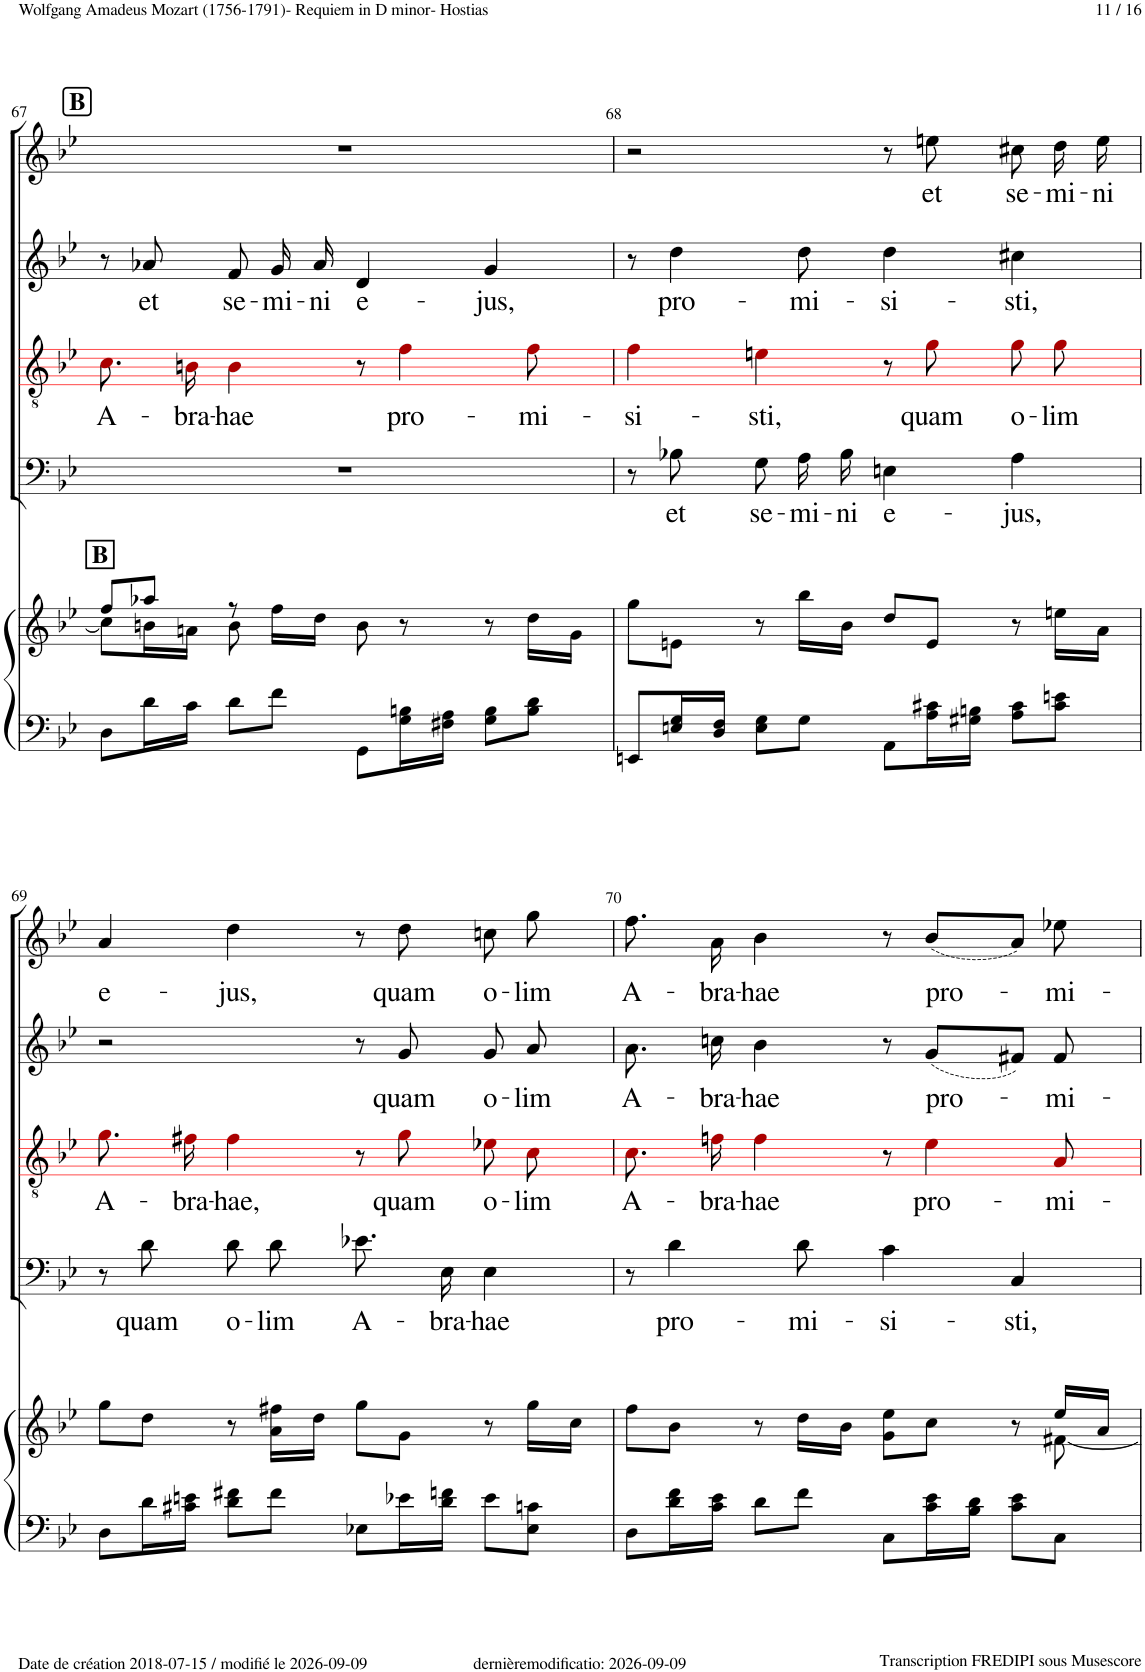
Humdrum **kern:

**kern	**kern	**kern	**text	**kern	**text	**kern	**text	**kern	**text
*part5	*part5	*part4	*part4	*part3	*part3	*part2	*part2	*part1	*part1
*staff6	*staff5	*staff4	*staff4	*staff3	*staff3	*staff2	*staff2	*staff1	*staff1
*I"Piano	*	*I"Bass	*	*I"Tenor	*	*I"Alto	*	*I"Soprano	*
*I'Pno	*	*	*	*	*	*	*	*	*
!!LO:PB:g=z
*clefF4	*clefG2	*clefF4	*	*clefGv2	*	*clefG2	*	*clefG2	*
*	*	*	*	*ITrd8c14	*	*	*	*	*
*k[b-e-]	*k[b-e-]	*k[b-e-]	*	*k[b-e-]	*	*k[b-e-]	*	*k[b-e-]	*
*M4/4	*M4/4	*M4/4	*	*M4/4	*	*M4/4	*	*M4/4	*
*met(c)	*met(c)	*met(c)	*	*met(c)	*	*met(c)	*	*met(c)	*
!!LO:REH:place=s1:a:B:cj:fs=14:t=B
=67	=67	=67	=67	=67	=67	=67	=67	=67	=67
*	*^	*	*	*	*	*	*	*	*
!	!LO:TX:a:B:t=B	!	!	!	!	!	!	!	!	!
!	!	!	!	!	!	!LO:LY:b	!	!	!	!
8D\L	8ff/L	8cc\L]	1r	.	8.c!i\L	A-	8r	.	1r	.
!	!	!	!	!	!	!	!	!LO:LY:b	!	!
16d\L	8aa-X/J	16bn\L	.	.	.	.	8a-X!/	et	.	.
!	!	!	!	!	!	!LO:LY:b	!	!	!	!
16c\JJ	.	16an\JJ	.	.	16Bn!i\Jk	-bra-	.	.	.	.
!	!	!	!	!	!	!LO:LY:b	!	!LO:LY:b	!	!
8d\L	8r	8b\	.	.	4B!i\	-hae	8f!/	se-	.	.
!	!	!	!	!	!	!	!	!LO:LY:b	!	!
8f\J	16ff\LL	8ryy	.	.	.	.	16g!/	-mi-	.	.
!	!	!	!	!	!	!	!	!LO:LY:b	!	!
.	16dd\JJ	.	.	.	.	.	16a-!/	-ni	.	.
!	!	!	!	!	!	!	!	!LO:LY:b	!	!
8GG\L	8b\	2ryy	.	.	8r	.	4d!/	e-	.	.
!	!	!	!	!	!	!LO:LY:b	!	!	!	!
16G\ 16Bn\L	8r	.	.	.	4f!i\	pro-	.	.	.	.
16F#X\ 16A\JJ	.	.	.	.	.	.	.	.	.	.
!	!	!	!	!	!	!	!	!LO:LY:b	!	!
8G\ 8B\L	8r	.	.	.	.	.	4g!/	-jus,	.	.
!	!	!	!	!	!	!LO:LY:b	!	!	!	!
8B\ 8d\J	16dd\LL	.	.	.	8f!i\	-mi-	.	.	.	.
.	16g\JJ	.	.	.	.	.	.	.	.	.
*	*v	*v	*	*	*	*	*	*	*	*
=68	=68	=68	=68	=68	=68	=68	=68	=68	=68
!	!	!	!	!	!LO:LY:b	!	!	!	!
8EEn/L	8gg\L	8r	.	4f!i\	-si-	8r	.	2r	.
!	!	!	!LO:LY:b	!	!	!	!LO:LY:b	!	!
16En/ 16G/L	8en\J	8B-X!\	et	.	.	4dd!\	pro-	.	.
16D/ 16F/JJ	.	.	.	.	.	.	.	.	.
!	!	!	!LO:LY:b	!	!LO:LY:b	!	!	!	!
8E\ 8G\L	8r	8G!\L	se-	4en!i\	-sti,	.	.	.	.
!	!	!	!LO:LY:b	!	!	!	!LO:LY:b	!	!
8G\J	16bb-\LL	16A!\L	-mi-	.	.	8dd!\	-mi-	.	.
!	!	!	!LO:LY:b	!	!	!	!	!	!
.	16b-\JJ	16B-!\JJ	-ni	.	.	.	.	.	.
!	!	!	!LO:LY:b	!	!	!	!LO:LY:b	!	!
8AA\L	8dd/L	4En!\	e-	8r	.	4dd!\	-si-	8r	.
!	!	!	!	!	!LO:LY:b	!	!	!	!LO:LY:b
16A\ 16c#X\L	8e/J	.	.	8g!i\	quam	.	.	8een!\	et
16G#X\ 16Bn\JJ	.	.	.	.	.	.	.	.	.
!	!	!	!LO:LY:b	!	!LO:LY:b	!	!LO:LY:b	!	!LO:LY:b
8A\ 8c#\L	8r	4A!\	-jus,	8g!i\L	o-	4cc#X!\	-sti,	8cc#X!\	se-
!	!	!	!	!	!LO:LY:b	!	!	!	!LO:LY:b
8c#\ 8en\J	16een\LL	.	.	8g!i\J	-lim	.	.	16dd!\	-mi-
!	!	!	!	!	!	!	!	!	!LO:LY:b
.	16a\JJ	.	.	.	.	.	.	16ee!\	-ni
!!LO:LB:g=z
=69	=69	=69	=69	=69	=69	=69	=69	=69	=69
!	!	!	!	!	!LO:LY:b	!	!	!	!LO:LY:b
8D\L	8gg\L	8r	.	8.g!i\L	A-	2r	.	4a!/	e-
!	!	!	!LO:LY:b	!	!	!	!	!	!
16d\L	8dd\J	8d!\	quam	.	.	.	.	.	.
!	!	!	!	!	!LO:LY:b	!	!	!	!
16c#X\ 16en\JJ	.	.	.	16f#X!i\Jk	-bra-	.	.	.	.
!	!	!	!LO:LY:b	!	!LO:LY:b	!	!	!	!LO:LY:b
8d\ 8f#X\L	8r	8d!\L	o-	4f#!i\	-hae,	.	.	4dd!\	-jus,
!	!	!	!LO:LY:b	!	!	!	!	!	!
8f#\J	16a\ 16ff#X\LL	8d!\J	-lim	.	.	.	.	.	.
.	16dd\JJ	.	.	.	.	.	.	.	.
!	!	!	!LO:LY:b	!	!	!	!	!	!
8E-X\L	8gg\L	8.e-X!\L	A-	8r	.	8r	.	8r	.
!	!	!	!	!	!LO:LY:b	!	!LO:LY:b	!	!LO:LY:b
16e-X\L	8g\J	.	.	8g!i\	quam	8g!/	quam	8dd!\	quam
!	!	!	!LO:LY:b	!	!	!	!	!	!
16d\ 16fn\JJ	.	16E-!\Jk	-bra-	.	.	.	.	.	.
!	!	!	!LO:LY:b	!	!LO:LY:b	!	!LO:LY:b	!	!LO:LY:b
8e-\L	8r	4E-!\	-hae	8e-X!i\L	o-	8g!/	o-	8ccn!\	o-
!	!	!	!	!	!LO:LY:b	!	!LO:LY:b	!	!LO:LY:b
8E-\ 8cn\J	16gg\LL	.	.	8c!i\J	-lim	8a!/	-lim	8gg!\	-lim
.	16cc\JJ	.	.	.	.	.	.	.	.
=70	=70	=70	=70	=70	=70	=70	=70	=70	=70
*	*^	*	*	*	*	*	*	*	*
!	!	!	!	!	!	!LO:LY:b	!	!LO:LY:b	!	!LO:LY:b
8D\L	8ff\L	2.ryy	8r	.	8.c!i\L	A-	8.a!\	A-	8.ff!\	A-
!	!	!	!	!LO:LY:b	!	!	!	!	!	!
16d\ 16f\L	8b-\J	.	4d!\	pro-	.	.	.	.	.	.
!	!	!	!	!	!	!LO:LY:b	!	!LO:LY:b	!	!LO:LY:b
16c\ 16e-\JJ	.	.	.	.	16fn!i\Jk	-bra-	16ccn!\	-bra-	16a!\	-bra-
!	!	!	!	!	!	!LO:LY:b	!	!LO:LY:b	!	!LO:LY:b
8d\L	8r	.	.	.	4f!i\	-hae	4b-!\	-hae	4b-!\	-hae
!	!	!	!	!LO:LY:b	!	!	!	!	!	!
8f\J	16dd\LL	.	8d!\	-mi-	.	.	.	.	.	.
.	16b-\JJ	.	.	.	.	.	.	.	.	.
!	!	!	!	!LO:LY:b	!	!	!	!	!	!
8C\L	8g\ 8ee-\L	.	4c!\	-si-	8r	.	8r	.	8r	.
!	!	!	!	!	!	!LO:LY:b	!	!LO:LY:b	!	!LO:LY:b
16c\ 16e-\L	8cc\J	.	.	.	4e-!i\	pro-	(8g!/L	pro-	(8b-!/L	pro-
16B-\ 16d\JJ	.	.	.	.	.	.	.	.	.	.
!	!	!	!	!LO:LY:b	!	!	!	!	!	!
8c\ 8e-\L	8r	8ryy	4C!/	-sti,	.	.	8f#X!/J)	.	8a!/J)	.
!	!	!	!	!	!	!LO:LY:b	!	!LO:LY:b	!	!LO:LY:b
8C\J	16ee-/LL	[8f#X\	.	.	8A!i/	-mi-	8f#!/	-mi-	8ee-X!\	-mi-
.	16a/JJ	.	.	.	.	.	.	.	.	.
*	*v	*v	*	*	*	*	*	*	*	*
=	=	=	=	=	=	=	=	=	=
*-	*-	*-	*-	*-	*-	*-	*-	*-	*-
